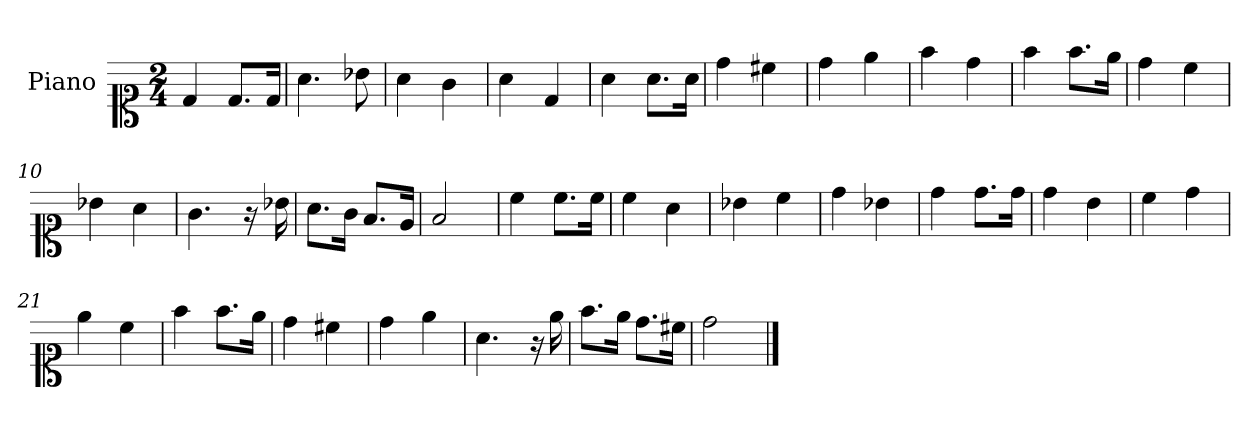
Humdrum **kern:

**kern
*part1
*staff1
*I"Piano
*I'Pno.
*clefC1
*k[]
*M2/4
=
4d/
8.d/L
16d/Jk
=1
4.a\
8b-X\
=2
4a\
4g\
=3
4a\
4d/
=4
4a\
8.a\L
16a\Jk
=5
4dd\
4cc#X\
=6
4dd\
4ee\
=7
4ff\
4dd\
=8
4ff\
8.ff\L
16ee\Jk
=9
4dd\
4cc\
=10
4b-X\
4a\
=11
4.g\
16r
16b-X\
=12
8.a\L
16g\Jk
8.f/L
16e/Jk
=13
2f/
=14
4cc\
8.cc\L
16cc\Jk
=15
4cc\
4a\
=16
4b-X\
4cc\
=17
4dd\
4b-X\
=18
4dd\
8.dd\L
16dd\Jk
=19
4dd\
4b\
=20
4cc\
4dd\
=21
4ee\
4cc\
=22
4ff\
8.ff\L
16ee\Jk
=23
4dd\
4cc#X\
=24
4dd\
4ee\
=25
4.a\
16r
16ee\
=26
8.ff\L
16ee\Jk
8.dd\L
16cc#X\Jk
=27
2dd\
==
*-
